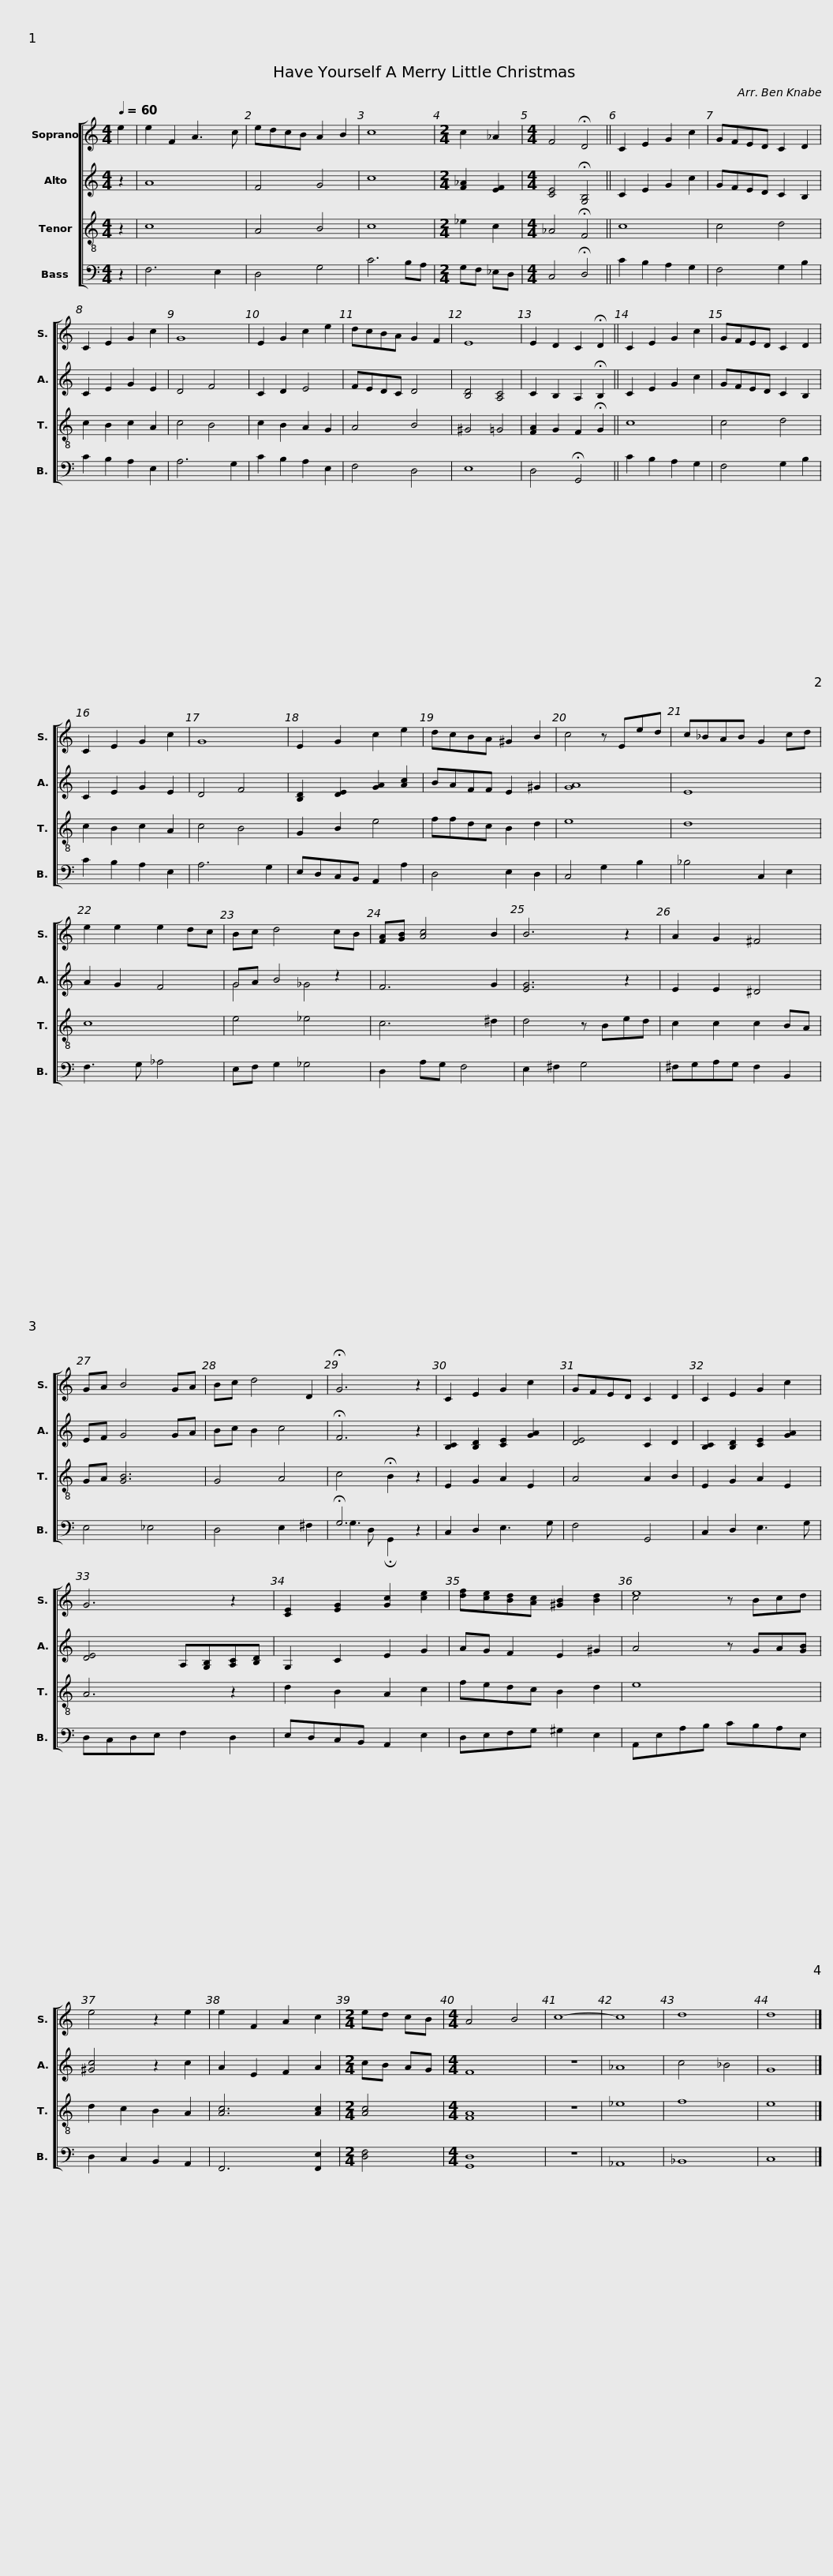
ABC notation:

X:1
%%score [ ( 1 2 ) ( 3 4 ) 5 ( 6 7 ) ]
L:1/8
Q:1/4=60
M:4/4
I:linebreak $
K:C
V:1 treble
V:2 treble
V:3 treble
V:4 treble
V:5 treble-8
V:6 bass
V:7 bass
V:1
 e2 | e2 F2 A3 c | edcB A2 B2 | c8 |[M:2/4] c2 _A2 | %5
[M:4/4] F4 !fermata!D4 || C2 E2 G2 c2 | GFED C2 D2 |$ C2 E2 G2 c2 | G8 | %10
 E2 G2 c2 e2 | dcBA G2 F2 | E8 | E2 D2 C2 !fermata!D2 || C2 E2 G2 c2 | %15
 GFED C2 D2 | C2 E2 G2 c2 |$ G8 | E2 G2 c2 e2 | dcBA ^G2 B2 | %20
 c4 z Eed | c_BAB G2 cd | e2 e2 e2 dc |$ Bc d4 cB | [FA][GB] [Ac]4 B2 | %25
 B6 z2 | A2 G2 ^F4 | GA B4 GA | Bc d4 D2 |$ !fermata!G6 z2 | %30
 C2 E2 G2 c2 | GFED C2 D2 | C2 E2 G2 c2 | G6 z2 | [CE]2 [EG]2 [Gc]2 [ce]2 |$ %35
 [df][ce][Bd][Ac] [^GB]2 [Bd]2 | e8 | e4 z2 e2 | e2 F2 A2 c2 |[M:2/4] ed cB | %40
[M:4/4] A4 B4 | c8- | c8 | d8 |$ d8 |] %45
V:2
 x2 | x8 | x8 | x8 |[M:2/4] x4 | %5
[M:4/4] x8 || x8 | x8 |$ x8 | x8 | %10
 x8 | x8 | x8 | x8 || x8 | %15
 x8 | x8 |$ x8 | x8 | x8 | %20
 x8 | x8 | x8 |$ x8 | x8 | %25
 x8 | x8 | x8 | x8 |$ x8 | %30
 x8 | x8 | x8 | x8 | x8 |$ %35
 x8 | c4 z Bcd | x8 | x8 |[M:2/4] x4 | %40
[M:4/4] x8 | x8 | x8 | x8 |$ x8 |] %45
V:3
 z2 | A8 | F4 G4 | c8 |[M:2/4] [F_A]2 [EF]2 | %5
[M:4/4] [CE]4 !fermata![G,B,]4 || C2 E2 G2 c2 | GFED C2 B,2 |$ C2 E2 G2 E2 | D4 F4 | %10
 C2 D2 E4 | FEDC D4 | [B,D]4 [A,C]4 | C2 B,2 A,2 !fermata!B,2 || C2 E2 G2 c2 | %15
 GFED C2 B,2 | C2 E2 G2 E2 |$ D4 F4 | [B,D]2 [DE]2 [GA]2 [Ac]2 | BAFF E2 ^G2 | %20
 [GA]8 | E8 | A2 G2 F4 |$ GA B4 z2 | F6 G2 | %25
 [EG]6 z2 | E2 E2 ^D4 | EF G4 GA | Bc B2 c4 |$ !fermata!F6 z2 | %30
 [B,C]2 [B,D]2 [CE]2 [GA]2 | [DE]4 C2 D2 | [B,C]2 [B,D]2 [CE]2 [GA]2 | [DE]4 A,[G,B,][A,C][B,D] | G,2 C2 E2 G2 |$ %35
 AG F2 E2 ^G2 | A4 z GA[GB] | [^Gc]4 z2 c2 | A2 E2 F2 A2 |[M:2/4] cB AG | %40
[M:4/4] F8 | z8 | _A8 | c4 _B4 |$ G8 |] %45
V:4
 x2 | x8 | x8 | x8 |[M:2/4] x4 | %5
[M:4/4] x8 || x8 | x8 |$ x8 | x8 | %10
 x8 | x8 | x8 | x8 || x8 | %15
 x8 | x8 |$ x8 | x8 | x8 | %20
 x8 | x8 | x8 |$ G4 _G4 | x8 | %25
 x8 | x8 | x8 | x8 |$ x8 | %30
 x8 | x8 | x8 | x8 | x8 |$ %35
 x8 | x8 | x8 | x8 |[M:2/4] x4 | %40
[M:4/4] x8 | x8 | x8 | x8 |$ x8 |] %45
V:5
 z2 | c8 | A4 B4 | c8 |[M:2/4] _e2 c2 | %5
[M:4/4] _A4 !fermata!F4 || c8 | c4 d4 |$ c2 B2 c2 A2 | c4 B4 | %10
 c2 B2 A2 G2 | A4 B4 | ^G4 =G4 | [FA]2 G2 F2 !fermata!G2 || c8 | %15
 c4 d4 | c2 B2 c2 A2 |$ c4 B4 | G2 B2 e4 | ffdc B2 d2 | %20
 e8 | d8 | c8 |$ e4 _e4 | c6 ^d2 | %25
 d4 z Bed | c2 c2 c2 BA | GA [GB]6 | G4 A4 |$ c4 !fermata!B2 z2 | %30
 E2 G2 A2 E2 | A4 A2 B2 | E2 G2 A2 E2 | A6 z2 | d2 B2 A2 c2 |$ %35
 fedc B2 d2 | e8 | d2 c2 B2 A2 | [Ac]6 [Ac]2 |[M:2/4] [Ac]4 | %40
[M:4/4] [FA]8 | z8 | _e8 | f8 |$ e8 |] %45
V:6
 z2 | F,6 E,2 | D,4 G,4 | C6 B,A, |[M:2/4] G,F, _E,D, | %5
[M:4/4] C,4 !fermata!D,4 || C2 B,2 A,2 G,2 | F,4 G,2 B,2 |$ C2 B,2 A,2 E,2 | A,6 G,2 | %10
 C2 B,2 A,2 E,2 | F,4 D,4 | E,8 | D,4 !fermata!G,,4 || C2 B,2 A,2 G,2 | %15
 F,4 G,2 B,2 | C2 B,2 A,2 E,2 |$ A,6 G,2 | E,D,C,B,, A,,2 A,2 | D,4 E,2 D,2 | %20
 C,4 G,2 B,2 | _B,4 C,2 E,2 | F,3 G, _A,4 |$ E,F, G,2 _G,4 | D,2 A,G, F,4 | %25
 E,2 ^F,2 G,4 | ^F,G,A,G, F,2 B,,2 | E,4 _E,4 | D,4 E,2 ^F,2 |$ !fermata!G,6 z2 | %30
 C,2 D,2 E,3 G, | F,4 G,,4 | C,2 D,2 E,3 G, | D,C,D,E, F,2 D,2 | E,D,C,B,, A,,2 E,2 |$ %35
 D,E,F,G, ^G,2 E,2 | A,,E,A,B, CB,A,E, | D,2 C,2 B,,2 A,,2 | F,,6 [F,,E,]2 |[M:2/4] [D,F,]4 | %40
[M:4/4] [G,,D,]8 | z8 | _A,,8 | _B,,8 |$ C,8 |] %45
V:7
 x2 | x8 | x8 | x8 |[M:2/4] x4 | %5
[M:4/4] x8 || x8 | x8 |$ x8 | x8 | %10
 x8 | x8 | x8 | x8 || x8 | %15
 x8 | x8 |$ x8 | x8 | x8 | %20
 x8 | x8 | x8 |$ x8 | x8 | %25
 x8 | x8 | x8 | x8 |$ G,3 D, !fermata!G,,2 z2 | %30
 x8 | x8 | x8 | x8 | x8 |$ %35
 x8 | x8 | x8 | x8 |[M:2/4] x4 | %40
[M:4/4] x8 | x8 | x8 | x8 |$ x8 |] %45
